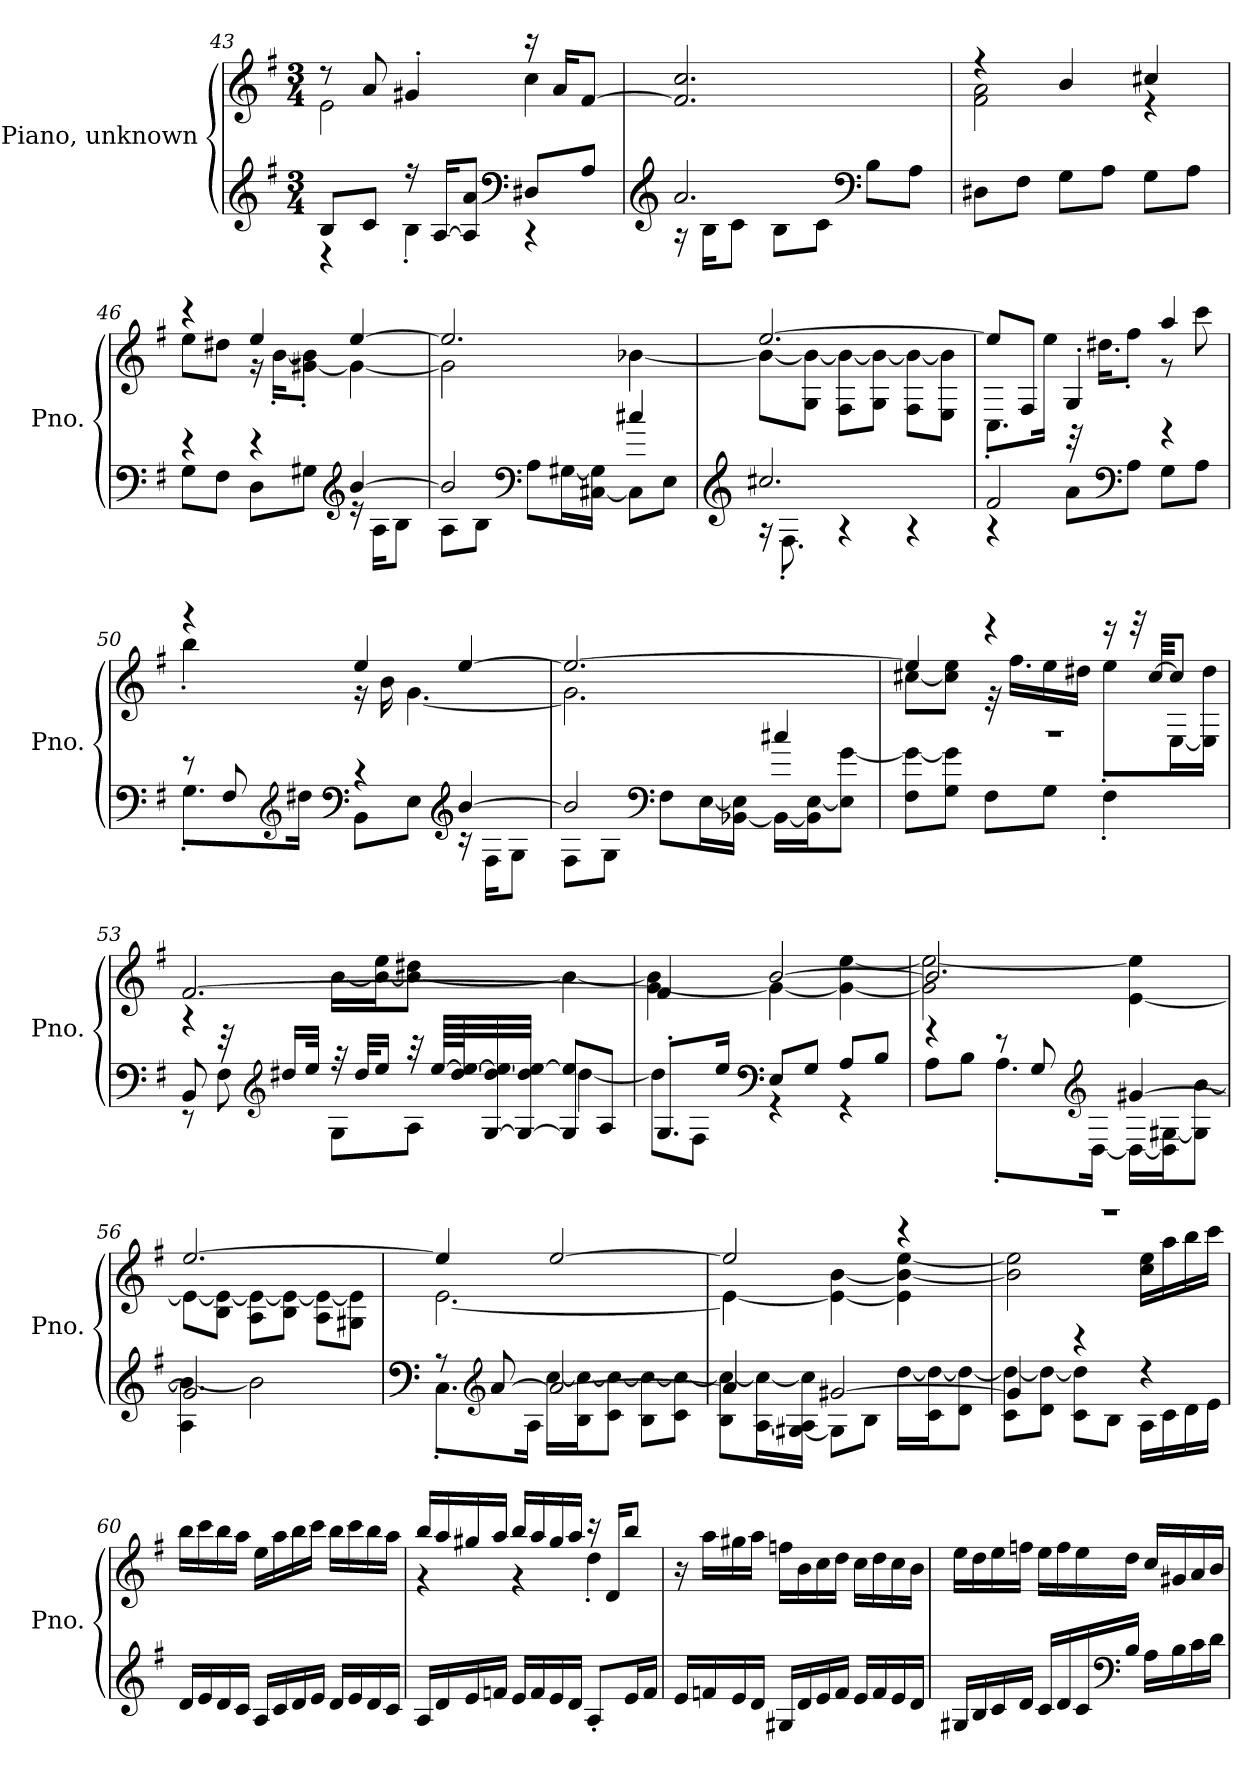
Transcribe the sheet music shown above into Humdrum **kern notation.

**kern	**kern
*part1	*part1
*staff2	*staff1
*I"Piano, unknown	*
*I'Pno.	*
*clefG2	*clefG2
*k[f#]	*k[f#]
*M3/4	*M3/4
=43	=43
*^	*^
8B/L	4r	8r	2e\
8c/J	.	8a/	.
16r	4B'\	4g#X'/	.
[16A/KL	.	.	.
8A/] 8a/J	.	.	.
*clefF4	*	*	*
8D#X/L	4r	16r	4cc\
.	.	16a/KL	.
8A/J	.	[8f#/J	.
*	*	*v	*v
=44	=44	=44
*clefG2	*	*
2.a/	16r	2.f#/] 2.cc/
.	16B\KL	.
.	8c\J	.
.	8B\L	.
.	8c\J	.
*clefF4	*	*
.	8B\L	.
.	8A\J	.
*v	*v	*
=45	=45
*	*^
8D#X\L	4r	2f#\ 2a\
8F#\J	.	.
8G\L	4b/	.
8A\J	.	.
8G\L	4cc#X/	4r
8A\J	.	.
!!LO:LB:g=z	!!
=46	=46	=46
*^	*	*
4r	8G\L	4r	8ee\L
.	8F#\J	.	8dd#X\J
4r	8D\L	4ee/	16r
.	.	.	[16b'\KL
.	8G#X\J	.	[8g#X\' 8b\]'J
*clefG2	*	*	*
[4b/	16r	[4ee/	4g#\_
.	16A\KL	.	.
.	8B\J	.	.
=47	=47	=47	=47
2b/]	8A\L	2.ee/]	2g#\]
.	8B\J	.	.
*clefF4	*	*	*
.	8A\L	.	.
.	[16G#X\L	.	.
.	[16C#X\ 16G#\]JJ	.	.
4cc#X/	8C#\L]	.	[4b-X\
.	8E\J	.	.
=48	=48	=48	=48
*clefG2	*	*	*
2.cc#X/	16r	[2.ee/	8b-\L_
.	8.F#'\	.	.
.	.	.	8G\ 8b-\_J
.	4r	.	8F#\ 8b-\_L
.	.	.	8G\ 8b-\_J
.	4r	.	8F#\ 8b-\_L
.	.	.	8E\ 8b-\]J
!!LO:LB:g=z	!!
=49	=49	=49	=49
2f#/	4r	8ee/L]	8.C'\L
.	.	8F#/J	.
.	.	.	16ee\Jk
.	8a\L	4G'/	32r
.	.	.	16.dd#X\KL
*clefF4	*	*	*
.	8A\J	.	8ff#'\J
4r	8G\L	4aa/	8r
.	8A\J	.	8ccc\
=50	=50	=50	=50
8r	8.G'\L	4r	4bb'\
8F#/	.	.	.
*clefG2	*	*	*
.	16dd#X\Jk	.	.
*clefF4	*	*	*
4r	8BB\L	4ee/	16r
.	.	.	16b\
.	8E\J	.	[4.g\
*clefG2	*	*	*
[4b/	16r	[4ee/	.
.	16F#\KL	.	.
.	8G\J	.	.
=51	=51	=51	=51
2b/]	8F#\L	2.ee/_	2.g\]
.	8G\J	.	.
*clefF4	*	*	*
.	8F#\L	.	.
.	[16E\L	.	.
.	[16BB-X\ 16E\]JJ	.	.
4cc#X/	16BB-\LL_	.	.
.	16BB-\] [16E\J	.	.
.	8E\] [8g\J	.	.
!!LO:LB:g=z	!!
=52	=52	=52	=52
2.r	8F#\ 8g\_L	4ee/]	[8cc#X\L
.	8G\ 8g\]J	.	8cc#\] 8ee\J
.	8F#\L	4r	32r
.	.	.	16.ff#\LL
.	8G\J	.	16ee\
.	.	.	16dd#X\JJ
.	4F#'\	16r	8ee'\L
.	.	32r	.
.	.	[32cc#/KKL	.
.	.	8cc#/J]	[16E\L
.	.	.	16E\] 16dd#\JJ
=53	=53	=53	=53
8BB/	8r	[2.f#/	4r
32r	8F#\	.	.
*clefG2	*	*	*
16dd#X/LL	.	.	.
32ee/JJk	.	.	.
32r	8G\L	.	[16b\LL
32dd#/KLL	.	.	.
16ee/JJ	.	.	16b\_ 16ee\J
32r	8A\J	.	8b\_ 8dd#X\J
[64ee/LLLL	.	.	.
[64dd#/ 64ee/_J	.	.	.
[32G/ 32dd#/_ 32ee/]	.	.	.
32G/_ 32dd#/] [32ee/JJJ	.	.	.
8G/] 8ee/]L	[4dd#\	.	4b\_
8A/J	.	.	.
!!LO:LB:g=z	!!
=54	=54	=54	=54
8.G'/L	8dd#\L]	4f#/]	[4g\ 4b\]
.	8F#\J	.	.
16ee/Jk	.	.	.
*clefF4	*	*	*
8E/L	4r	[2b/	4g\_
8G/J	.	.	.
8A/L	4r	.	4g\_ [4ee\
8B/J	.	.	.
=55	=55	=55	=55
4r	8A\L	2.b/]	2g\] 2ee\_
.	8B\J	.	.
8r	8.A'\L	.	.
8G/	.	.	.
*clefG2	*	*	*
.	[16D\Jk	.	.
[4g#X/	16D\LL_	.	[4e\ 4ee\]
.	16D\] [16G#X\J	.	.
.	8G#\] [8b\J	.	.
=56	=56	=56	=56
2.g#/]	4A\ 4b\_	[2.ee/	8e\L_
.	.	.	8B\ 8e\_J
.	2b\]	.	8A\ 8e\_L
.	.	.	8B\ 8e\_J
.	.	.	8A\ 8e\_L
.	.	.	8G#X\ 8e\]J
!!LO:PB:g=z	!!
=57	=57	=57	=57
*clefF4	*	*	*
8r	8.C'\L	4ee/]	[2.e\
*clefG2	*	*	*
[8a/	.	.	.
.	16A\Jk	.	.
2a/_	[16cc\LL	[2ee/	.
.	16B\ 16cc\_J	.	.
.	8c\ 8cc\_J	.	.
.	8B\ 8cc\_L	.	.
.	8c\ 8cc\_J	.	.
=58	=58	=58	=58
4a/]	8B\ 8cc\_L	2ee/]	4e\_
.	[16A\ 16cc\_L	.	.
.	[16G#X\ 16A\] 16cc\]JJ	.	.
[2g#X/	8G#\L]	.	4e\_ [4b\
.	8B\J	.	.
.	[16dd\LL	4r	4e\] 4b\_ [4ee\
.	16c\ 16dd\_J	.	.
.	8d\ 8dd\_J	.	.
=59	=59	=59	=59
4g#/]	8c\ 8dd\_L	2.r	2b\] 2ee\]
.	8d\ 8dd\_J	.	.
4r	8c\ 8dd\]L	.	.
.	8B\J	.	.
4r	16A\LL	.	16cc\ 16ee\LL
.	16c\	.	16aa\
.	16d\	.	16bb\
.	16e\JJ	.	16ccc\JJ
*v	*v	*	*
*	*v	*v
!!LO:LB:g=z
=60	=60
16d/LL	16bb\LL
16e/	16ccc\
16d/	16bb\
16c/JJ	16aa\JJ
16A/LL	16ee\LL
16c/	16aa\
16d/	16bb\
16e/JJ	16ccc\JJ
16d/LL	16bb\LL
16e/	16ccc\
16d/	16bb\
16c/JJ	16aa\JJ
=61	=61
*	*^
16A/LL	16bb/LL	4r
16d/	16aa/	.
16e/	16gg#X/	.
16fn/JJ	16aa/JJ	.
16e/LL	16bb/LL	4r
16f/	16aa/	.
16e/	16gg#/	.
16d/JJ	16aa/JJ	.
8A'/L	16r	4dd'\
.	16d/KL	.
16e/L	8bb/J	.
16f/JJ	.	.
*	*v	*v
!!LO:LB:g=z
=62	=62
16e/LL	16r
16fn/	16aa\LL
16e/	16gg#X\
16d/JJ	16aa\JJ
16G#X/LL	16ffn\LL
16d/	16b\
16e/	16cc\
16f/JJ	16dd\JJ
16e/LL	16cc\LL
16f/	16dd\
16e/	16cc\
16d/JJ	16b\JJ
=63	=63
16G#X/LL	16ee\LL
16B/	16dd\
16c/	16ee\
16d/JJ	16ffn\JJ
16c/LL	16ee\LL
16d/	16ff\
16c/	16ee\
*clefF4	*
16B/JJ	16dd\JJ
16A\LL	16cc/LL
16B\	16g#X/
16c\	16a/
16d\JJ	16b/JJ
=	=
*-	*-
